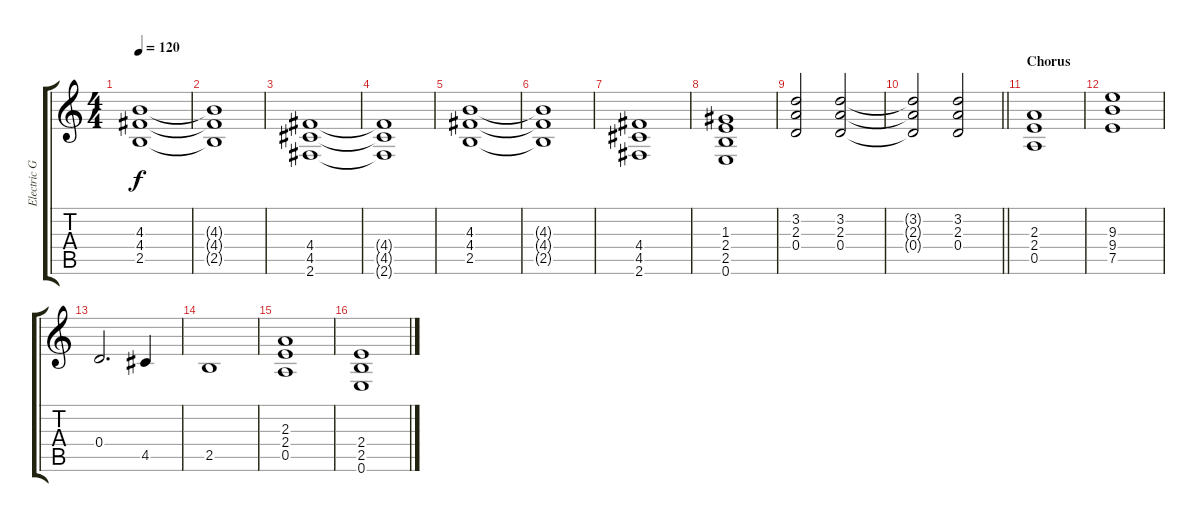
\track ("Electric Gtr 2" "Electric G") {instrument overdrivenguitar}
\staff {score tabs}
\tuning (E4 B3 G3 D3 A2 E2) {hide}
\ts (4 4)
\tempo 120
\clef g2
\ks c
(4.3 4.4 2.5).1{dy f} |
(4.3{t} 4.4{t} 2.5{t}).1 |
(4.4 4.5 2.6).1 |
(4.4{t} 4.5{t} 2.6{t}).1 |
(4.3 4.4 2.5).1 |
(4.3{t} 4.4{t} 2.5{t}).1 |
(4.4 4.5 2.6).1 |
(1.3 2.4 2.5 0.6).1 |
(3.2 2.3 0.4).2 (3.2 2.3 0.4).2 |
\barLineRight lightlight
(3.2{t} 2.3{t} 0.4{t}).2 (3.2 2.3 0.4).2 |
\section ("" "Chorus")
(2.3 2.4 0.5).1{volume 14} |
(9.3 9.4 7.5).1 |
0.4.2{d} 4.5.4 |
2.5.1 |
(2.3 2.4 0.5).1 |
(2.4 2.5 0.6).1
